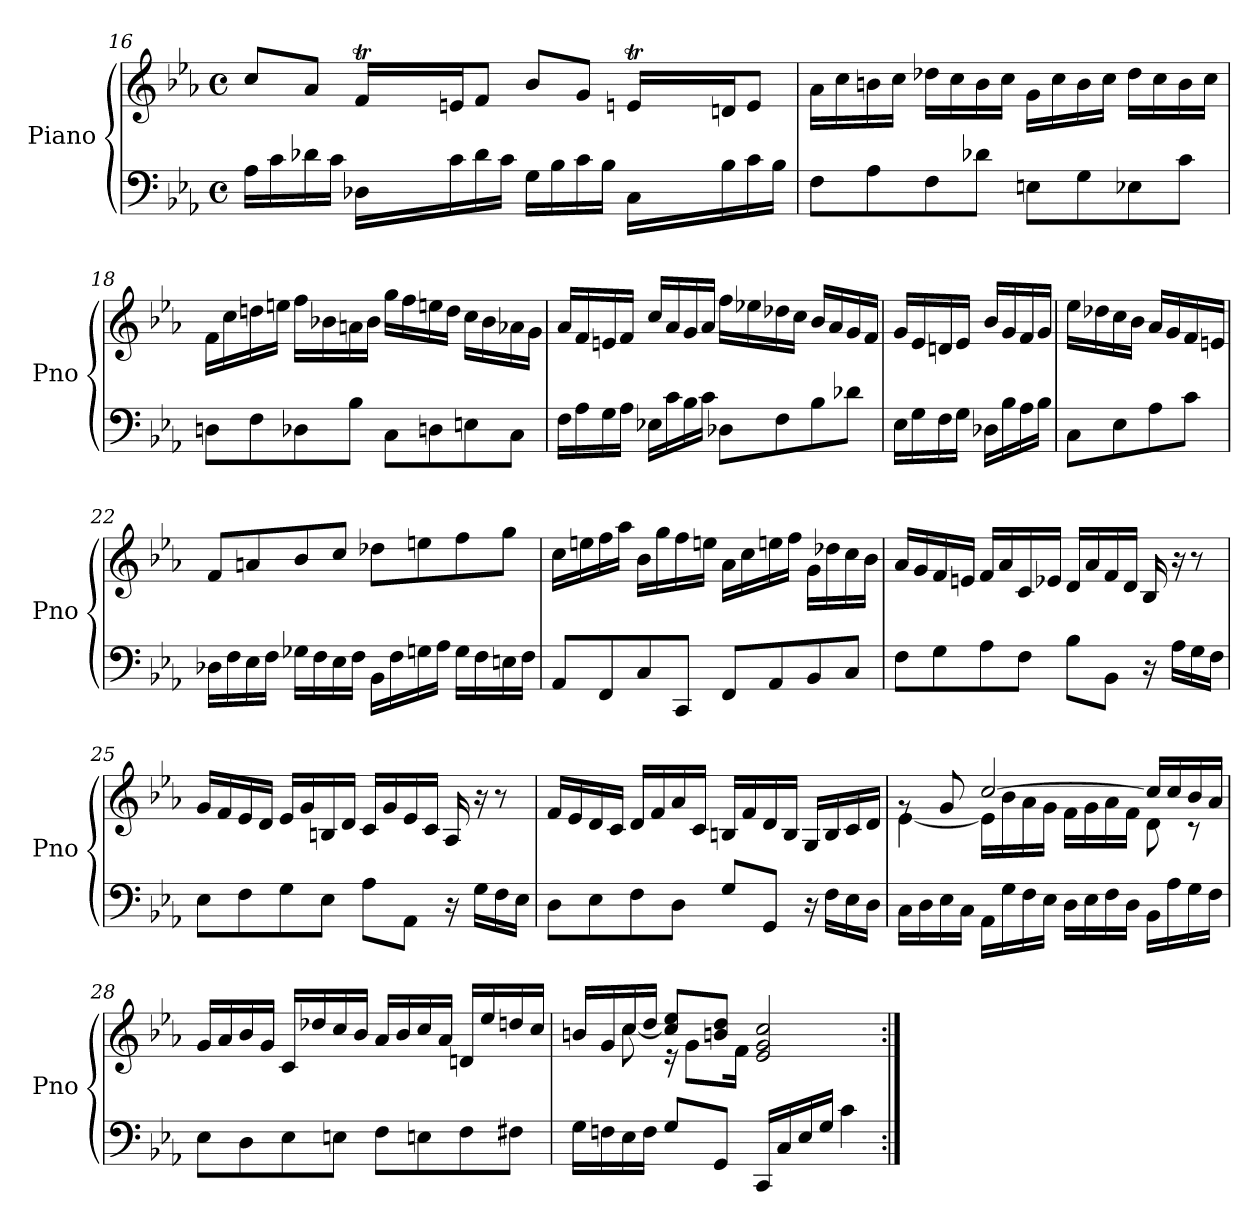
**kern	**kern
*part1	*part1
*staff2	*staff1
*I"Piano	*
*I'Pno	*
*clefF4	*clefG2
*k[b-e-a-]	*k[b-e-a-]
*M4/4	*M4/4
*met(c)	*met(c)
=16	=16
*	*^
16A-\LL	8cc/L	4ryy
16c\	.	.
16d-X\	8a-/J	.
16c\JJ	.	.
16D-X\LL	16fT/LL	64g!yy
.	.	64f!yy
.	.	64g!yy
.	.	64f!yy
16c\	16en/J	4..ryy
16d-\	8f/J	.
16c\JJ	.	.
16G\LL	8b-/L	.
16B-\	.	.
16c\	8g/J	.
16B-\JJ	.	.
16C\LL	16ent/LL	64f!yy
.	.	64e!yy
.	.	64f!yy
.	.	64e!yy
16B-\	16dn/J	8.ryy
16c\	8e/J	.
16B-\JJ	.	.
*	*v	*v
=17	=17
8F\L	16a-\LL
.	16cc\
8A-\	16bn\
.	16cc\JJ
8F\	16dd-X\LL
.	16cc\
8d-X\J	16b\
.	16cc\JJ
8En\L	16g\LL
.	16cc\
8G\	16b\
.	16cc\JJ
8E-X\	16dd-\LL
.	16cc\
8c\J	16b\
.	16cc\JJ
!!LO:LB:g=z
=18	=18
8Dn\L	16f\LL
.	16cc\
8F\	16ddn\
.	16een\JJ
8D-X\	16ff\LL
.	16b-X\
8B-\J	16an\
.	16b-\JJ
8C\L	16gg\LL
.	16ff\
8Dn\	16een\
.	16dd\JJ
8En\	16cc\LL
.	16b-\
8C\J	16a-X\
.	16g\JJ
=19	=19
16F\LL	16a-/LL
16A-\	16f/
16G\	16en/
16A-\JJ	16f/JJ
16E-X\LL	16cc/LL
16c\	16a-/
16B-\	16g/
16c\JJ	16a-/JJ
8D-X\L	16ff\LL
.	16ee-X\
8F\	16dd-X\
.	16cc\JJ
8B-\	16b-/LL
.	16a-/
8d-X\J	16g/
.	16f/JJ
=20	=20
16E-\LL	16g/LL
16G\	16e-/
16F\	16dn/
16G\JJ	16e-/JJ
16D-X\LL	16b-/LL
16B-\	16g/
16A-\	16f/
16B-\JJ	16g/JJ
!!LO:LB:g=z
=21	=21
8C\L	16ee-\LL
.	16dd-X\
8E-\	16cc\
.	16b-\JJ
8A-\	16a-/LL
.	16g/
8c\J	16f/
.	16en/JJ
=22	=22
16D-X\LL	8f/L
16F\	.
16E-\	8an/
16F\JJ	.
16G-X\LL	8b-/
16F\	.
16E-\	8cc/J
16F\JJ	.
16BB-\LL	8dd-X\L
16F\	.
16Gn\	8een\
16A-\JJ	.
16G\LL	8ff\
16F\	.
16En\	8gg\J
16F\JJ	.
=23	=23
8AA-/L	16cc\LL
.	16een\
8FF/	16ff\
.	16aa-\JJ
8C/	16b-\LL
.	16gg\
8CC/J	16ff\
.	16een\JJ
8FF/L	16a-\LL
.	16cc\
8AA-/	16een\
.	16ff\JJ
8BB-/	16g\LL
.	16dd-X\
8C/J	16cc\
.	16b-\JJ
!!LO:LB:g=z
=24	=24
8F\L	16a-/LL
.	16g/
8G\	16f/
.	16en/JJ
8A-\	16f/LL
.	16a-/
8F\J	16c/
.	16e-X/JJ
8B-\L	16d/LL
.	16a-/
8BB-\J	16f/
.	16d/JJ
16r	16B-/
16A-\LL	16r
16G\	8r
16F\JJ	.
=25	=25
8E-\L	16g/LL
.	16f/
8F\	16e-/
.	16d/JJ
8G\	16e-/LL
.	16g/
8E-\J	16Bn/
.	16d/JJ
8A-\L	16c/LL
.	16g/
8AA-\J	16e-/
.	16c/JJ
16r	16A-/
16G\LL	16r
16F\	8r
16E-\JJ	.
=26	=26
8D\L	16f/LL
.	16e-/
8E-\	16d/
.	16c/JJ
8F\	16d/LL
.	16f/
8D\J	16a-/
.	16c/JJ
8G\L	16Bn/LL
.	16f/
8GG/J	16d/
.	16B/JJ
16r	16G/LL
16F\LL	16B/
16E-\	16c/
16D\JJ	16d/JJ
!!LO:LB:g=z
=27	=27
*	*^
16C\LL	8rg	[4e-\
16D\	.	.
16E-\	8g/	.
16C\JJ	.	.
16AA-\LL	[2cc/	16e-\LL]
16G\	.	16b-\
16F\	.	16a-\
16E-\JJ	.	16g\JJ
16D\LL	.	16f\LL
16E-\	.	16g\
16F\	.	16a-\
16D\JJ	.	16f\JJ
16BB-\LL	16cc/LL]	8d\
16A-\	16cc/	.
16G\	16b-/	8r
16F\JJ	16a-/JJ	.
*	*v	*v
=28	=28
8E-\L	16g/LL
.	16a-/
8D\	16b-/
.	16g/JJ
8E-\	16c/LL
.	16dd-X/
8En\J	16cc/
.	16b-/JJ
8F\L	16a-/LL
.	16b-/
8En\	16cc/
.	16a-/JJ
8F\	16dn/LL
.	16ee-/
8F#X\J	16ddn/
.	16cc/JJ
=29	=29
*	*^
16G\LL	16bn/LL	8ryy
16Fn\	16g/	.
16E-\	16cc/	[8cc\
16F\JJ	16dd/JJ	.
8G\L	8cc/] 8ee-/L	16r
.	.	8g\L
8GG/J	8bn/ 8dd/J	.
.	.	16f\Jk
16CC/LL	2e-/ 2g/ 2cc/	2ryy
16C/	.	.
16E-/	.	.
16G/JJ	.	.
4c\	.	.
*	*v	*v
=:|!	=:|!
*-	*-
